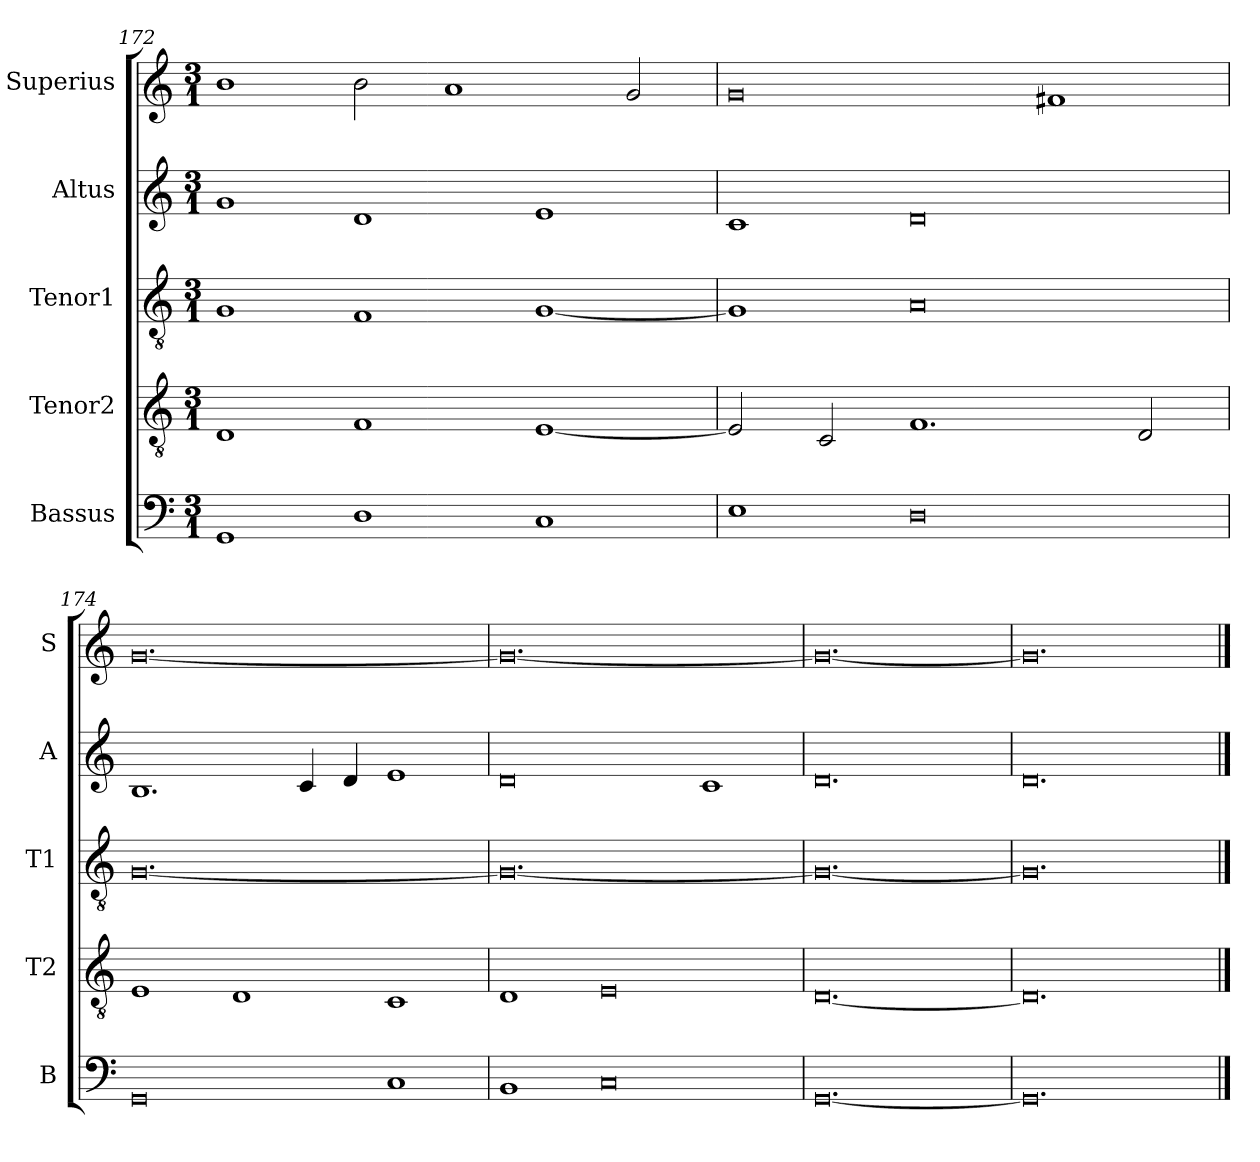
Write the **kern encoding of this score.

**kern	**kern	**kern	**kern	**kern
*part5	*part4	*part3	*part2	*part1
*staff5	*staff4	*staff3	*staff2	*staff1
*I"Bassus	*I"Tenor2	*I"Tenor1	*I"Altus	*I"Superius
*I'B	*I'T2	*I'T1	*I'A	*I'S
*clefF4	*clefGv2	*clefGv2	*clefG2	*clefG2
*k[]	*k[]	*k[]	*k[]	*k[]
*M3/1	*M3/1	*M3/1	*M3/1	*M3/1
=172	=172	=172	=172	=172
1GG	1D	1G	1g	1b
1D	1F	1F	1d	2b\
.	.	.	.	1a
1C	[1E	[1G	1e	.
.	.	.	.	2g/
=173	=173	=173	=173	=173
1E	2E/]	1G]	1c	0g
.	2C/	.	.	.
0D	1.F	0A	0d	.
.	.	.	.	1f#X
.	2D/	.	.	.
=174	=174	=174	=174	=174
0GG	1E	[0.G	1.B	[0.g
.	1D	.	.	.
.	.	.	4c/	.
.	.	.	4d/	.
1C	1C	.	1e	.
=175	=175	=175	=175	=175
1BB	1D	0.G_	0d	0.g_
0C	0E	.	.	.
.	.	.	1c	.
=176	=176	=176	=176	=176
[0.GG	[0.D	0.G_	0.d	0.g_
=177	=177	=177	=177	=177
0.GG]	0.D]	0.G]	0.d	0.g]
==	==	==	==	==
*-	*-	*-	*-	*-
